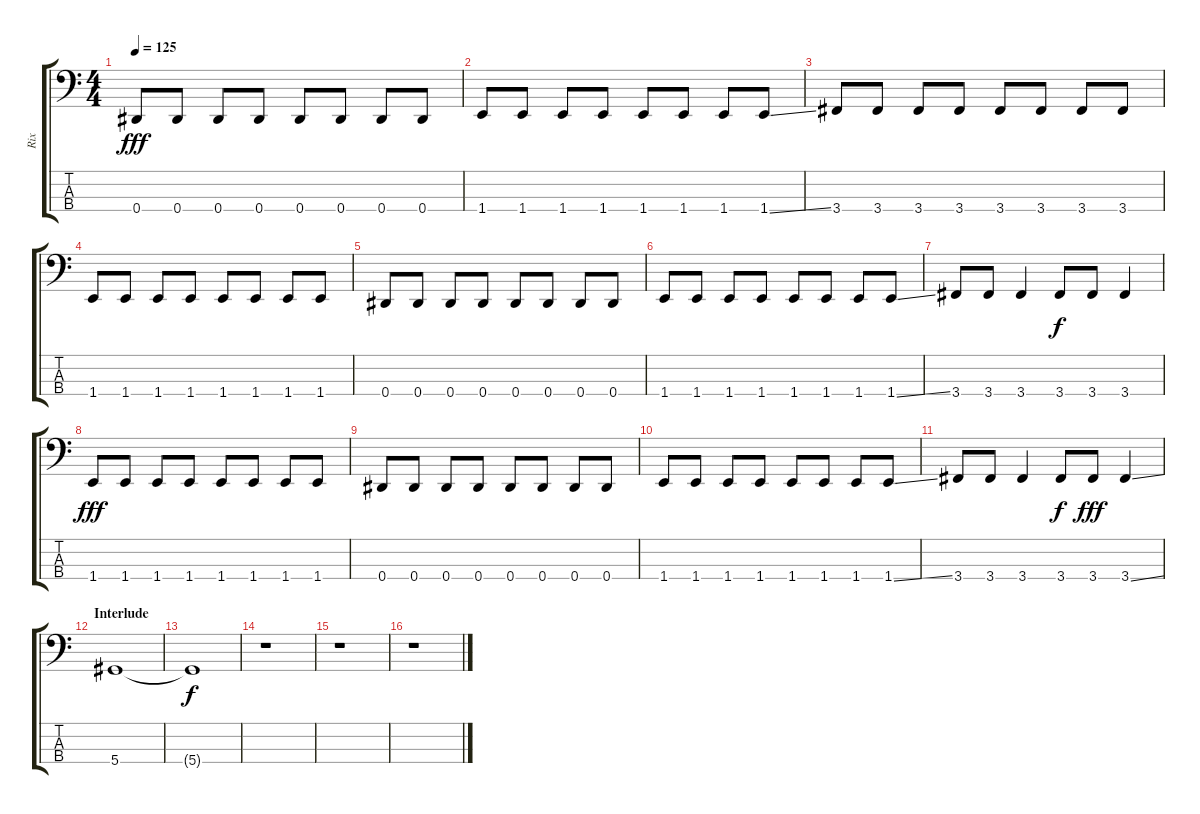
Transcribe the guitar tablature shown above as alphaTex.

\track ("Rix" "Rix") {instrument electricbasspick}
\staff {score tabs}
\tuning (Gb2 Db2 Ab1 Eb1) {hide}
\ts (4 4)
\tempo 125
\clef f4
\ks c
0.4.8{dy fff} 0.4.8 0.4.8 0.4.8 0.4.8 0.4.8 0.4.8 0.4.8 |
1.4.8 1.4.8 1.4.8 1.4.8 1.4.8 1.4.8 1.4.8 1.4{ss}.8 |
3.4.8 3.4.8 3.4.8 3.4.8 3.4.8 3.4.8 3.4.8 3.4.8 |
1.4.8 1.4.8 1.4.8 1.4.8 1.4.8 1.4.8 1.4.8 1.4.8 |
0.4.8 0.4.8 0.4.8 0.4.8 0.4.8 0.4.8 0.4.8 0.4.8 |
1.4.8 1.4.8 1.4.8 1.4.8 1.4.8 1.4.8 1.4.8 1.4{ss}.8 |
3.4.8 3.4.8 3.4.4 3.4.8{dy f} 3.4.8 3.4.4 |
1.4.8{dy fff} 1.4.8 1.4.8 1.4.8 1.4.8 1.4.8 1.4.8 1.4.8 |
0.4.8 0.4.8 0.4.8 0.4.8 0.4.8 0.4.8 0.4.8 0.4.8 |
1.4.8 1.4.8 1.4.8 1.4.8 1.4.8 1.4.8 1.4.8 1.4{ss}.8 |
3.4.8 3.4.8 3.4.4 3.4.8{dy f} 3.4.8{dy fff} 3.4{ss}.4 |
\section ("" "Interlude")
5.4.1{volume 13} |
5.4{t}.1{dy f} |
r.1 |
r.1 |
r.1
